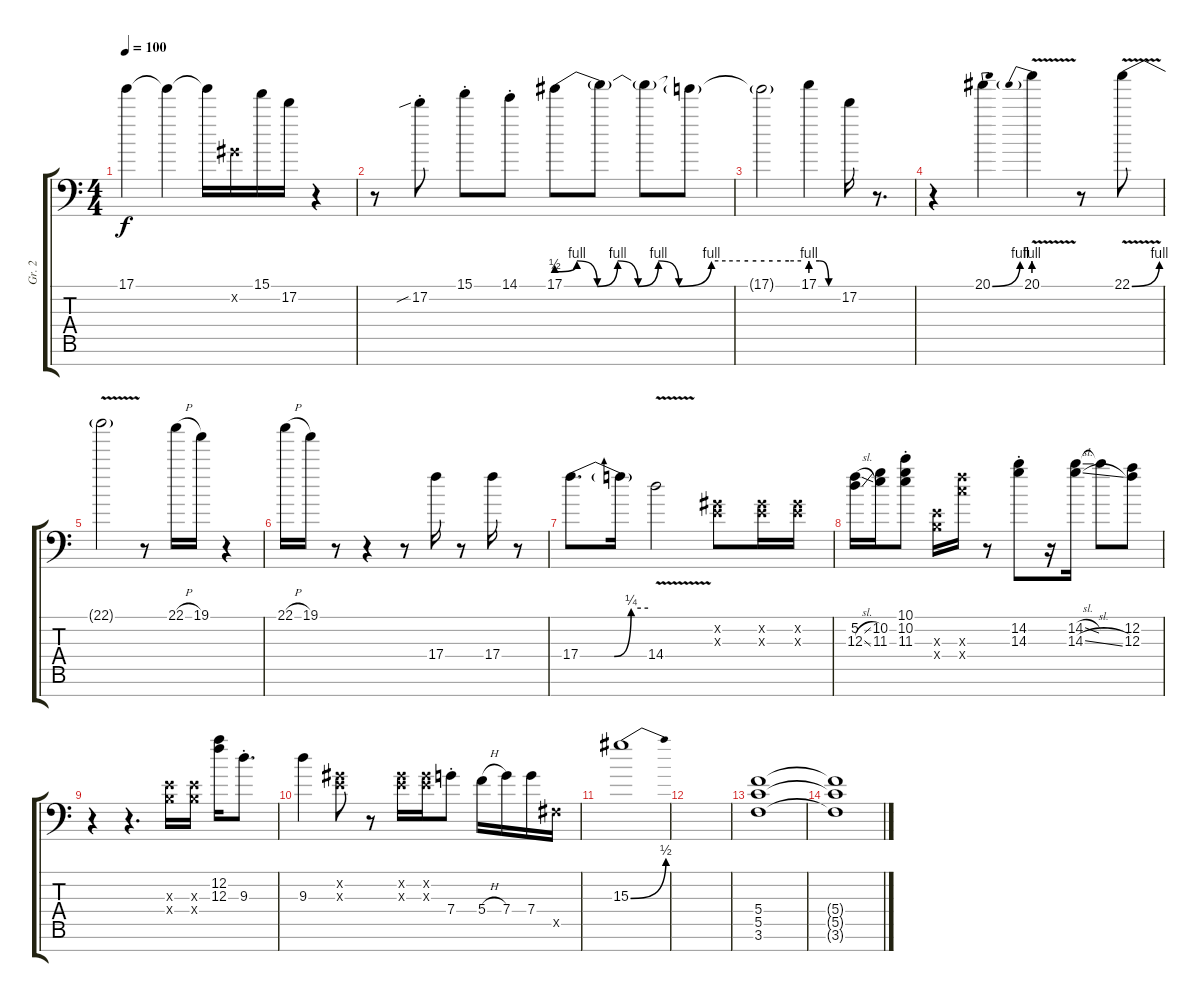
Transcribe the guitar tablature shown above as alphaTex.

\track ("Gr. 2" "Gr. 2") {instrument overdrivenguitar}
\staff {score tabs}
\tuning (D4 A3 F3 C3 G2 D2 A1) {hide}
\ts (4 4)
\tempo 100
\clef f4
\ks c
17.1{t}.4{dy f} 17.1{t}.4 17.1{t}.16 -1.2{x}.16 15.1.16 17.2.16 r.4 |
r.8 17.2{sib st}.8 15.1{st}.8 14.1{st}.8 17.1{be (custom 0 2 5 4 10 0 15 4 20 0 25 4 30 0 38 4 45 4 47 4 49 4 51 4 53 4 55 4 57 4 60 4)}.8 17.1{t}.8 17.1{t}.8 17.1{t}.8 |
17.1{t}.2 17.1{be (custom 0 4 20 4 40 0 60 0)}.4 17.2.16 r.8{d} |
r.4 20.1{be (bend 0 0 60 4)}.4 20.1{be (prebend 0 4 60 4) v}.4 r.8 22.1{be (bend 0 0 60 4) v}.8 |
22.1{t}.2 r.8 22.1{h}.16 19.1.16 r.4 |
22.1{h}.16 19.1.16 r.8 r.4 r.8 17.4.16 r.8 17.4.16 r.8 |
17.4{be (custom 0 0 30 0 45 1 60 1)}.8{d} 17.4{t}.16 14.4{v}.2 (-1.2{x} -1.3{x}).8 (-1.2{x} -1.3{x}).16 (-1.2{x} -1.3{x}).16 |
(5.2{sl} 12.3{sl}).16 (10.2 11.3).16 (10.1 10.2{st} 11.3{st}).8 (-1.3{x} -1.4{x}).16 (12.3{x} 12.4{x}).16 r.8 (14.2{st} 14.3{st}).8 r.16 (14.2{sl} 14.3{sl}).16 14.2{t}.8 (12.2 12.3).8 |
r.4 r.4{d} (-1.3{x} -1.4{x}).16 (-1.3{x} -1.4{x}).16 (12.2 12.3).16 9.3{st}.8{d} |
9.3.4 (-1.2{x} -1.3{x}).8 r.8 (-1.2{x} -1.3{x}).16 (-1.2{x} -1.3{x}).16 7.4{st}.8 5.4{h}.16 7.4.16 7.4.16 -1.5{x}.16 |
15.3{be (bend 0 0 60 2)}.1 |
|
(5.4 5.5 3.6).1 |
(5.4{t} 5.5{t} 3.6{t}).1
